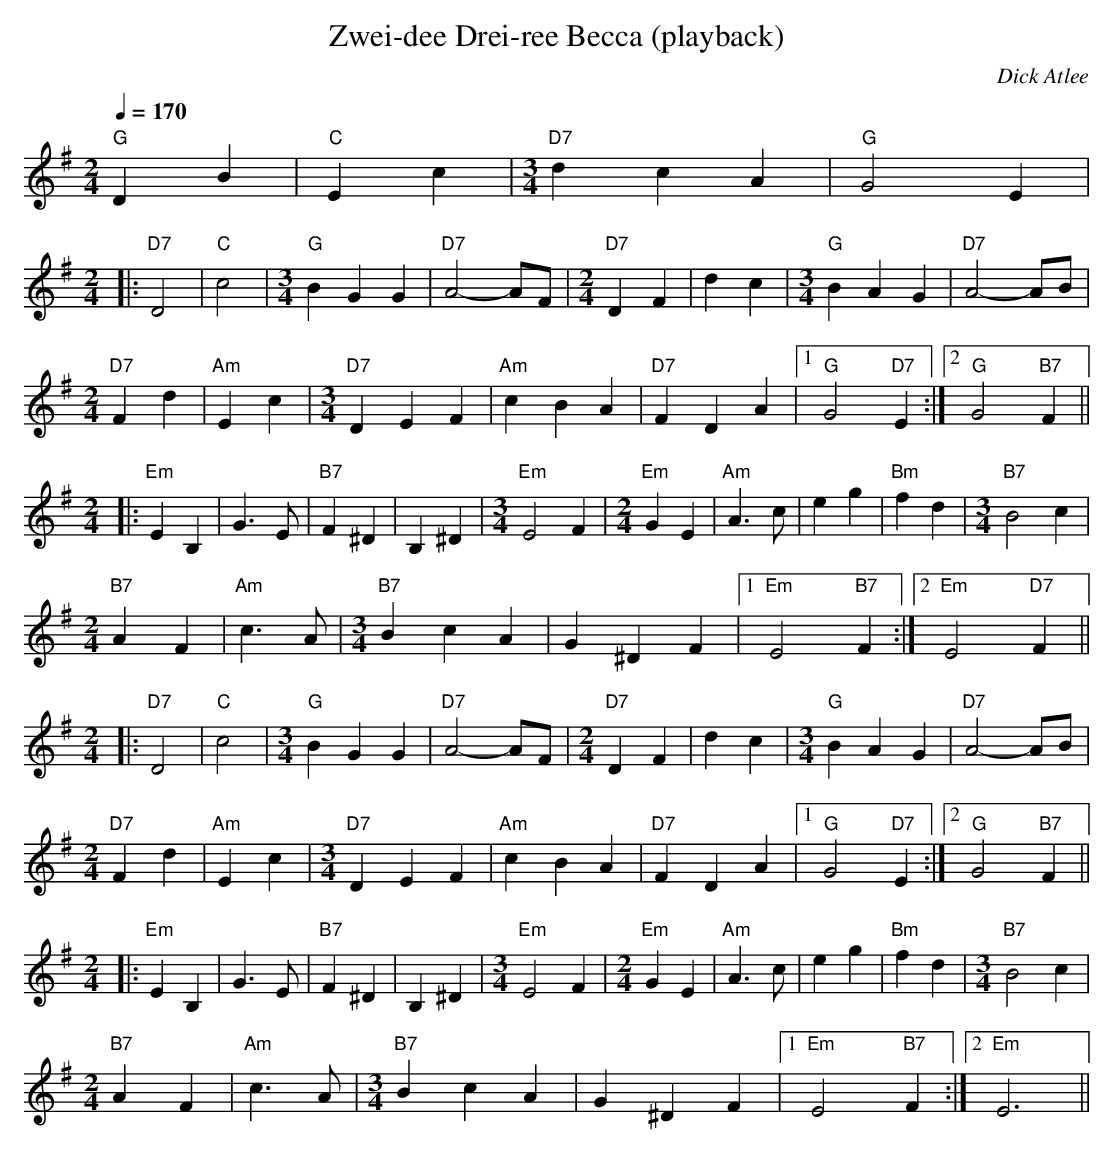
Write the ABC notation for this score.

X:1
T:Zwei-dee Drei-ree Becca (playback)
M:2/4
L:1/4
Q:1/4=170
C:Dick Atlee
K:G
"G" D B | "C" E c |
M:3/4
"D7" d c A | "G" G2 E | !
M:2/4
|: "D7" D2 | "C" c2 |
M:3/4
"G" B G G | "D7" A2- A/F/ |
M:2/4
"D7" D F | d c |
M:3/4
"G" B A G | "D7" A2- A/B/ | !
M:2/4
"D7" F d | "Am" E c |
M:3/4
"D7" D E F |"Am" c B A |
"D7" F D A |[1 "G" G2 "D7" E :|[2 "G" G2 "B7" F || !
M:2/4
|: "Em" E B, | G>E | "B7" F ^D | B, ^D |
M:3/4
"Em" E2 F |
M:2/4
"Em" G E | "Am" A>c | e g | "Bm" f d |
M:3/4
"B7" B2 c | !
M:2/4
"B7" A F | "Am" c>A |
M:3/4
"B7" B c A | G ^D F |[1 "Em" E2 "B7" F :|[2 "Em" E2 "D7" F || !
M:2/4
|: "D7" D2 | "C" c2 |
M:3/4
"G" B G G | "D7" A2- A/F/ |
M:2/4
"D7" D F | d c |
M:3/4
"G" B A G | "D7" A2- A/B/ | !
M:2/4
"D7" F d | "Am" E c |
M:3/4
"D7" D E F |"Am" c B A |
"D7" F D A |[1 "G" G2 "D7" E :|[2 "G" G2 "B7" F || !
M:2/4
|: "Em" E B, | G>E | "B7" F ^D | B, ^D |
M:3/4
"Em" E2 F |
M:2/4
"Em" G E | "Am" A>c | e g | "Bm" f d |
M:3/4
"B7" B2 c | !
M:2/4
"B7" A F | "Am" c>A |
M:3/4
"B7" B c A | G ^D F |[1 "Em" E2 "B7" F :|[2 "Em" E3 ||
